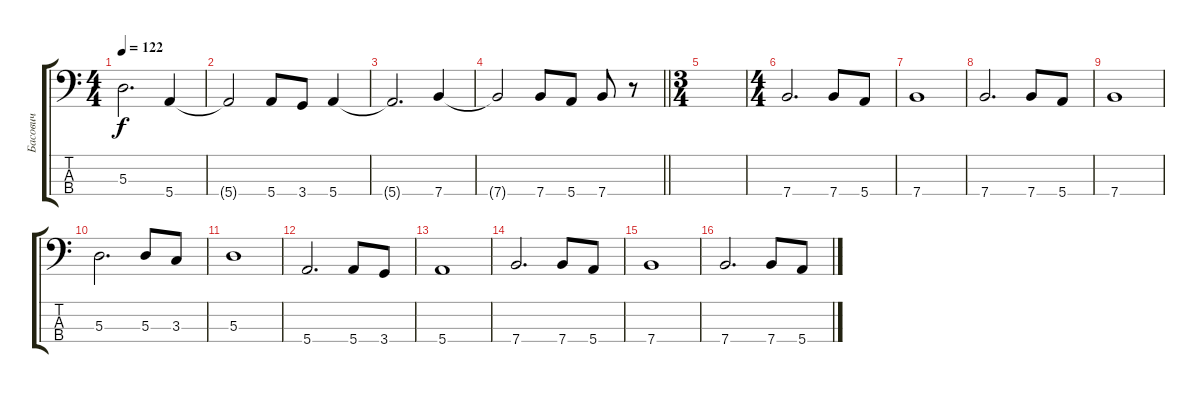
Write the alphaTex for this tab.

\track ("Басович" "Басович") {instrument electricbassfinger}
\staff {score tabs}
\tuning (G2 D2 A1 E1) {hide}
\ts (4 4)
\tempo 122
\clef f4
\ks c
5.3{t}.2{d dy f} 5.4.4 |
5.4{t}.2 5.4.8 3.4.8 5.4.4 |
5.4{t}.2{d} 7.4.4 |
\barLineRight lightlight
7.4{t}.2 7.4.8 5.4.8 7.4.8 r.8 |
\ts (3 4)
|
\ts (4 4)
7.4.2{d} 7.4.8 5.4.8 |
7.4.1 |
7.4.2{d} 7.4.8 5.4.8 |
7.4.1 |
5.3.2{d} 5.3.8 3.3.8 |
5.3.1 |
5.4.2{d} 5.4.8 3.4.8 |
5.4.1 |
7.4.2{d} 7.4.8 5.4.8 |
7.4.1 |
7.4.2{d} 7.4.8 5.4.8
